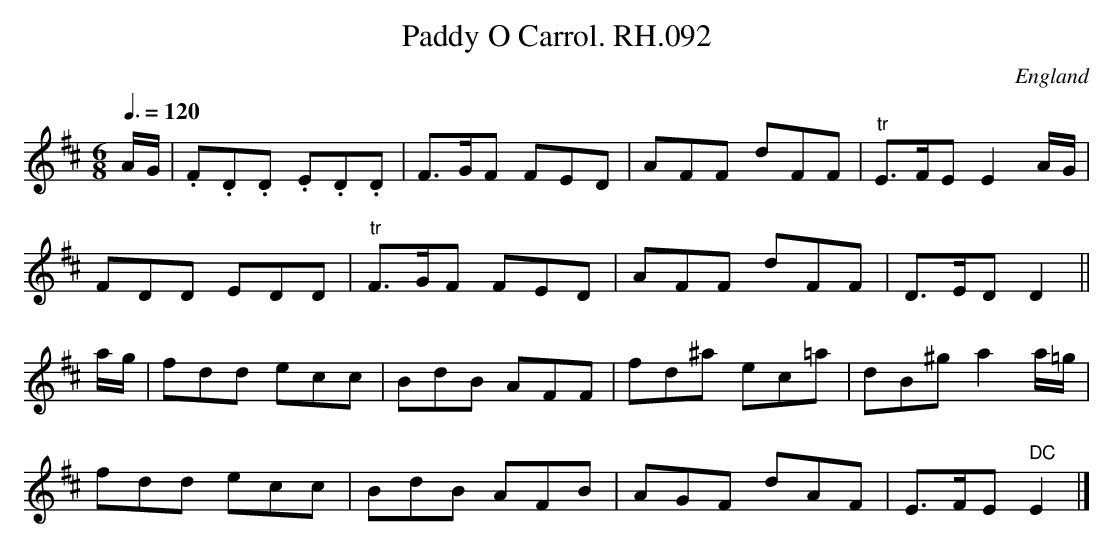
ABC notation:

X:1
T:Paddy O Carrol. RH.092
L:1/8
M:6/8
O:England
Q:3/8=120
K:D
A/G/|.F.D.D .E.D.D|F>GF FED|AFF dFF|"tr"E>FE E2A/G/|!
FDD EDD|"tr"F>GF FED|AFF dFF|D>ED D2||!
a/g/|fdd ecc|BdB AFF|fd^a ec=a|dB^g a2a/=g/|!
fdd ecc|BdB AFB|AGF dAF|E>FE " DC"E2|]
